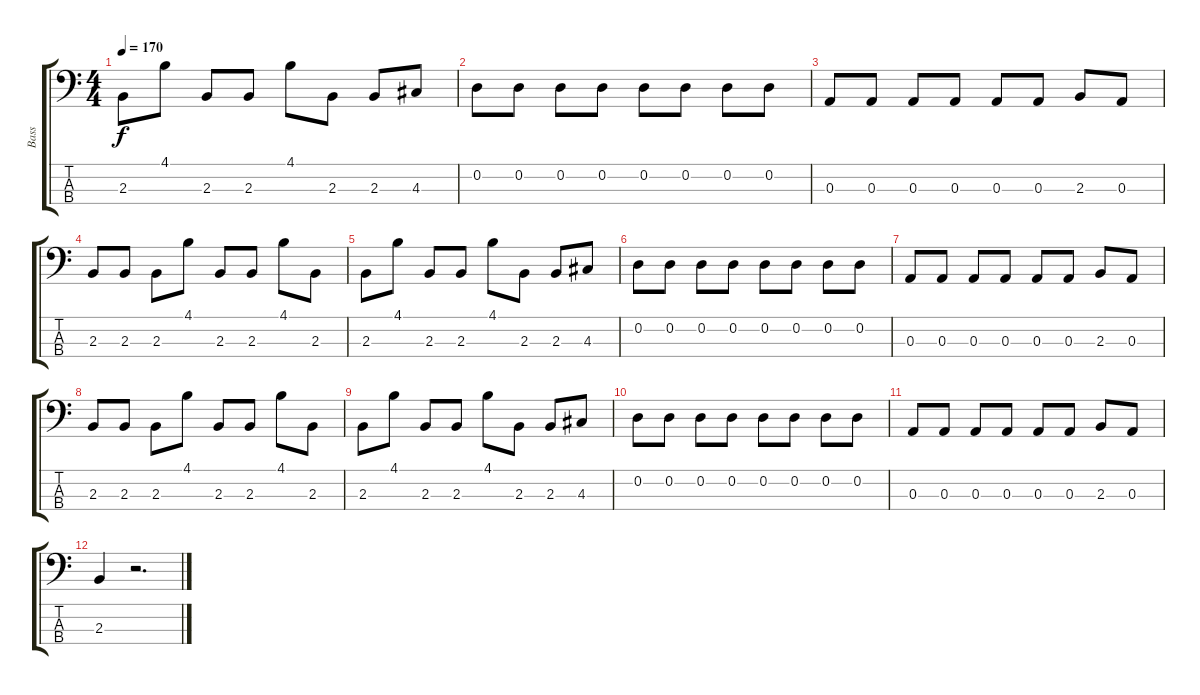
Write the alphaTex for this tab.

\track ("Bass" "Bass") {instrument electricbassfinger}
\staff {score tabs}
\tuning (G2 D2 A1 E1) {hide}
\ts (4 4)
\tempo 170
\clef f4
\ks c
2.3.8{dy f} 4.1.8 2.3.8 2.3.8 4.1.8 2.3.8 2.3.8 4.3.8 |
0.2.8 0.2.8 0.2.8 0.2.8 0.2.8 0.2.8 0.2.8 0.2.8 |
0.3.8 0.3.8 0.3.8 0.3.8 0.3.8 0.3.8 2.3.8 0.3.8 |
2.3.8 2.3.8 2.3.8 4.1.8 2.3.8 2.3.8 4.1.8 2.3.8 |
2.3.8 4.1.8 2.3.8 2.3.8 4.1.8 2.3.8 2.3.8 4.3.8 |
0.2.8 0.2.8 0.2.8 0.2.8 0.2.8 0.2.8 0.2.8 0.2.8 |
0.3.8 0.3.8 0.3.8 0.3.8 0.3.8 0.3.8 2.3.8 0.3.8 |
2.3.8 2.3.8 2.3.8 4.1.8 2.3.8 2.3.8 4.1.8 2.3.8 |
2.3.8 4.1.8 2.3.8 2.3.8 4.1.8 2.3.8 2.3.8 4.3.8 |
0.2.8 0.2.8 0.2.8 0.2.8 0.2.8 0.2.8 0.2.8 0.2.8 |
0.3.8 0.3.8 0.3.8 0.3.8 0.3.8 0.3.8 2.3.8 0.3.8 |
2.3.4 r.2{d}
